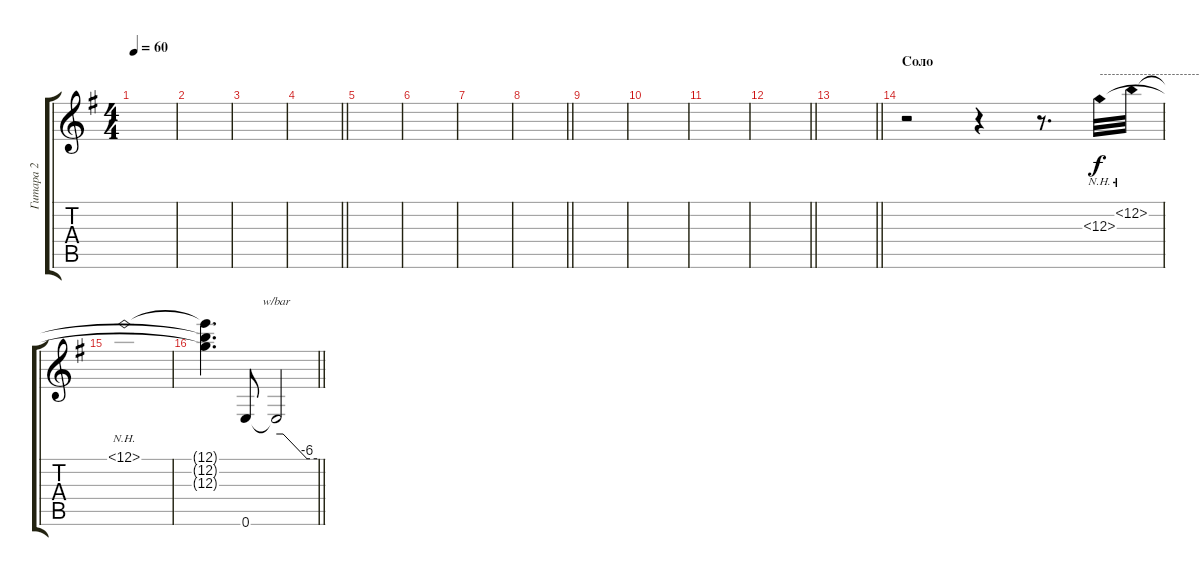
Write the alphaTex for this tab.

\track ("Гитара 2" "Гитара 2") {instrument distortionguitar}
\staff {score tabs}
\tuning (E4 B3 G3 D3 A2 E2) {hide}
\ts (4 4)
\tempo 60
\clef g2
\ks g
|
|
|
\barLineRight lightlight
|
|
|
|
\barLineRight lightlight
|
|
|
|
\barLineRight lightlight
|
\barLineRight lightlight
|
\section ("" "Соло")
r.2 r.4 r.8{d} 12.3{nh}.32{txt "----------------------------------"} 12.2{nh}.32 |
12.1{nh}.1 |
\barLineRight lightlight
(12.1{t} 12.2{t} 12.3{t}).4{d} 0.6.8 0.6{t}.2{tbe (custom default 0 0 10 0 45 -24 60 -24)}
